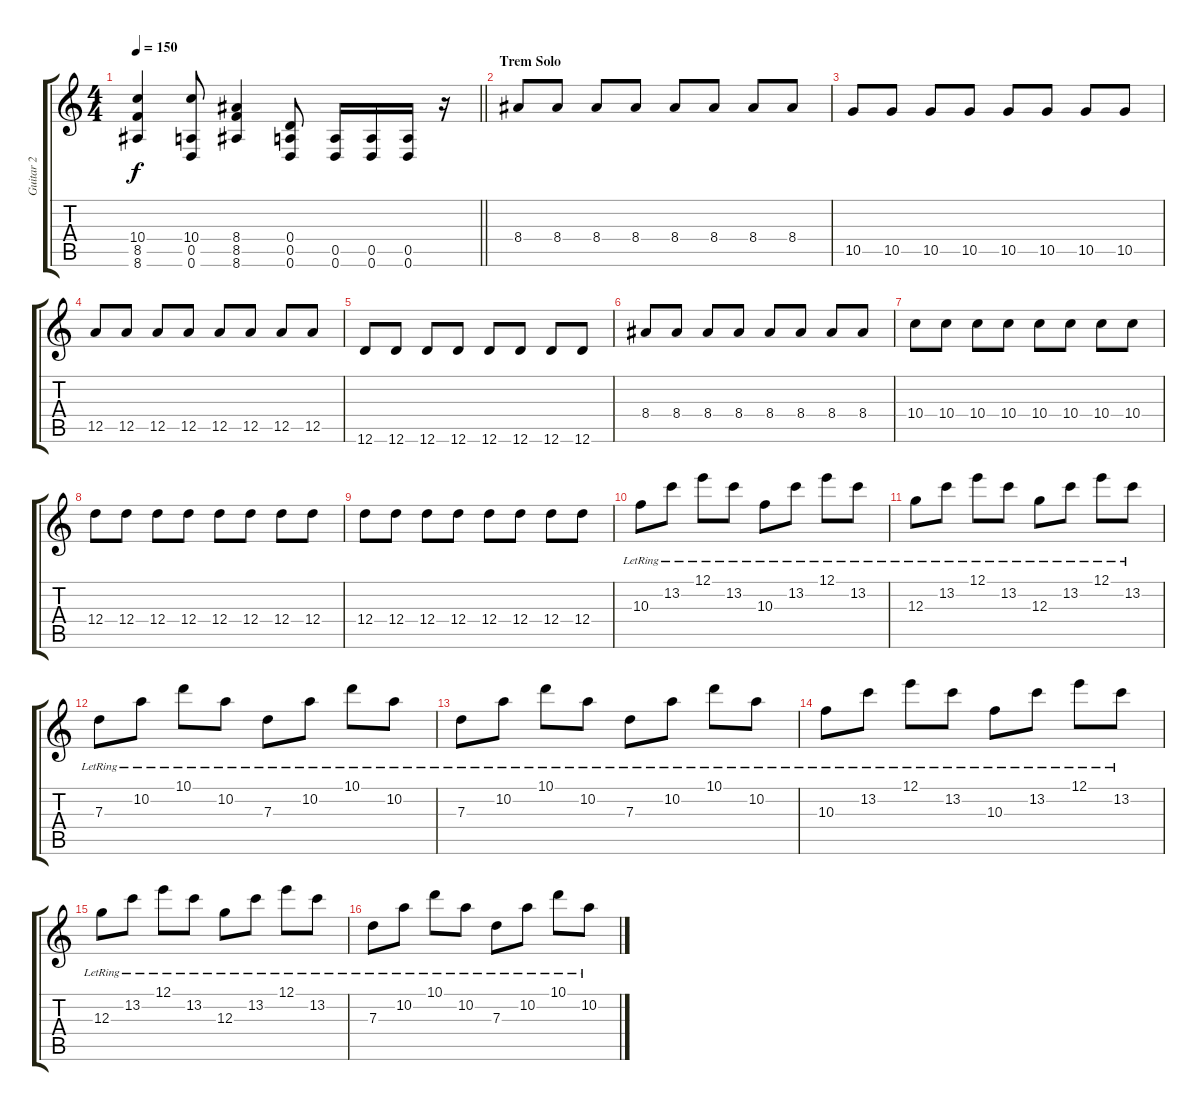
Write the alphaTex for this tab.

\track ("Guitar 2" "Guitar 2") {instrument overdrivenguitar}
\staff {score tabs}
\tuning (E4 B3 G3 D3 A2 D2) {hide}
\ts (4 4)
\tempo 150
\clef g2
\barLineRight lightlight
\ks c
(10.4 8.5 8.6).4{dy f} (10.4 0.5 0.6).8 (8.4 8.5 8.6).4 (0.4 0.5 0.6).8 (0.5 0.6).16 (0.5 0.6).16 (0.5 0.6).16 r.16 |
\section ("" "Trem Solo")
8.4.8 8.4.8 8.4.8 8.4.8 8.4.8 8.4.8 8.4.8 8.4.8 |
10.5.8 10.5.8 10.5.8 10.5.8 10.5.8 10.5.8 10.5.8 10.5.8 |
12.5.8 12.5.8 12.5.8 12.5.8 12.5.8 12.5.8 12.5.8 12.5.8 |
12.6.8 12.6.8 12.6.8 12.6.8 12.6.8 12.6.8 12.6.8 12.6.8 |
8.4.8 8.4.8 8.4.8 8.4.8 8.4.8 8.4.8 8.4.8 8.4.8 |
10.4.8 10.4.8 10.4.8 10.4.8 10.4.8 10.4.8 10.4.8 10.4.8 |
12.4.8 12.4.8 12.4.8 12.4.8 12.4.8 12.4.8 12.4.8 12.4.8 |
12.4.8 12.4.8 12.4.8 12.4.8 12.4.8 12.4.8 12.4.8 12.4.8 |
10.3{lr}.8 13.2{lr}.8 12.1{lr}.8 13.2{lr}.8 10.3{lr}.8 13.2{lr}.8 12.1{lr}.8 13.2{lr}.8 |
12.3{lr}.8 13.2{lr}.8 12.1{lr}.8 13.2{lr}.8 12.3{lr}.8 13.2{lr}.8 12.1{lr}.8 13.2{lr}.8 |
7.3{lr}.8 10.2{lr}.8 10.1{lr}.8 10.2{lr}.8 7.3{lr}.8 10.2{lr}.8 10.1{lr}.8 10.2{lr}.8 |
7.3{lr}.8 10.2{lr}.8 10.1{lr}.8 10.2{lr}.8 7.3{lr}.8 10.2{lr}.8 10.1{lr}.8 10.2{lr}.8 |
10.3{lr}.8 13.2{lr}.8 12.1{lr}.8 13.2{lr}.8 10.3{lr}.8 13.2{lr}.8 12.1{lr}.8 13.2{lr}.8 |
12.3{lr}.8 13.2{lr}.8 12.1{lr}.8 13.2{lr}.8 12.3{lr}.8 13.2{lr}.8 12.1{lr}.8 13.2{lr}.8 |
7.3{lr}.8 10.2{lr}.8 10.1{lr}.8 10.2{lr}.8 7.3{lr}.8 10.2{lr}.8 10.1{lr}.8 10.2{lr}.8
